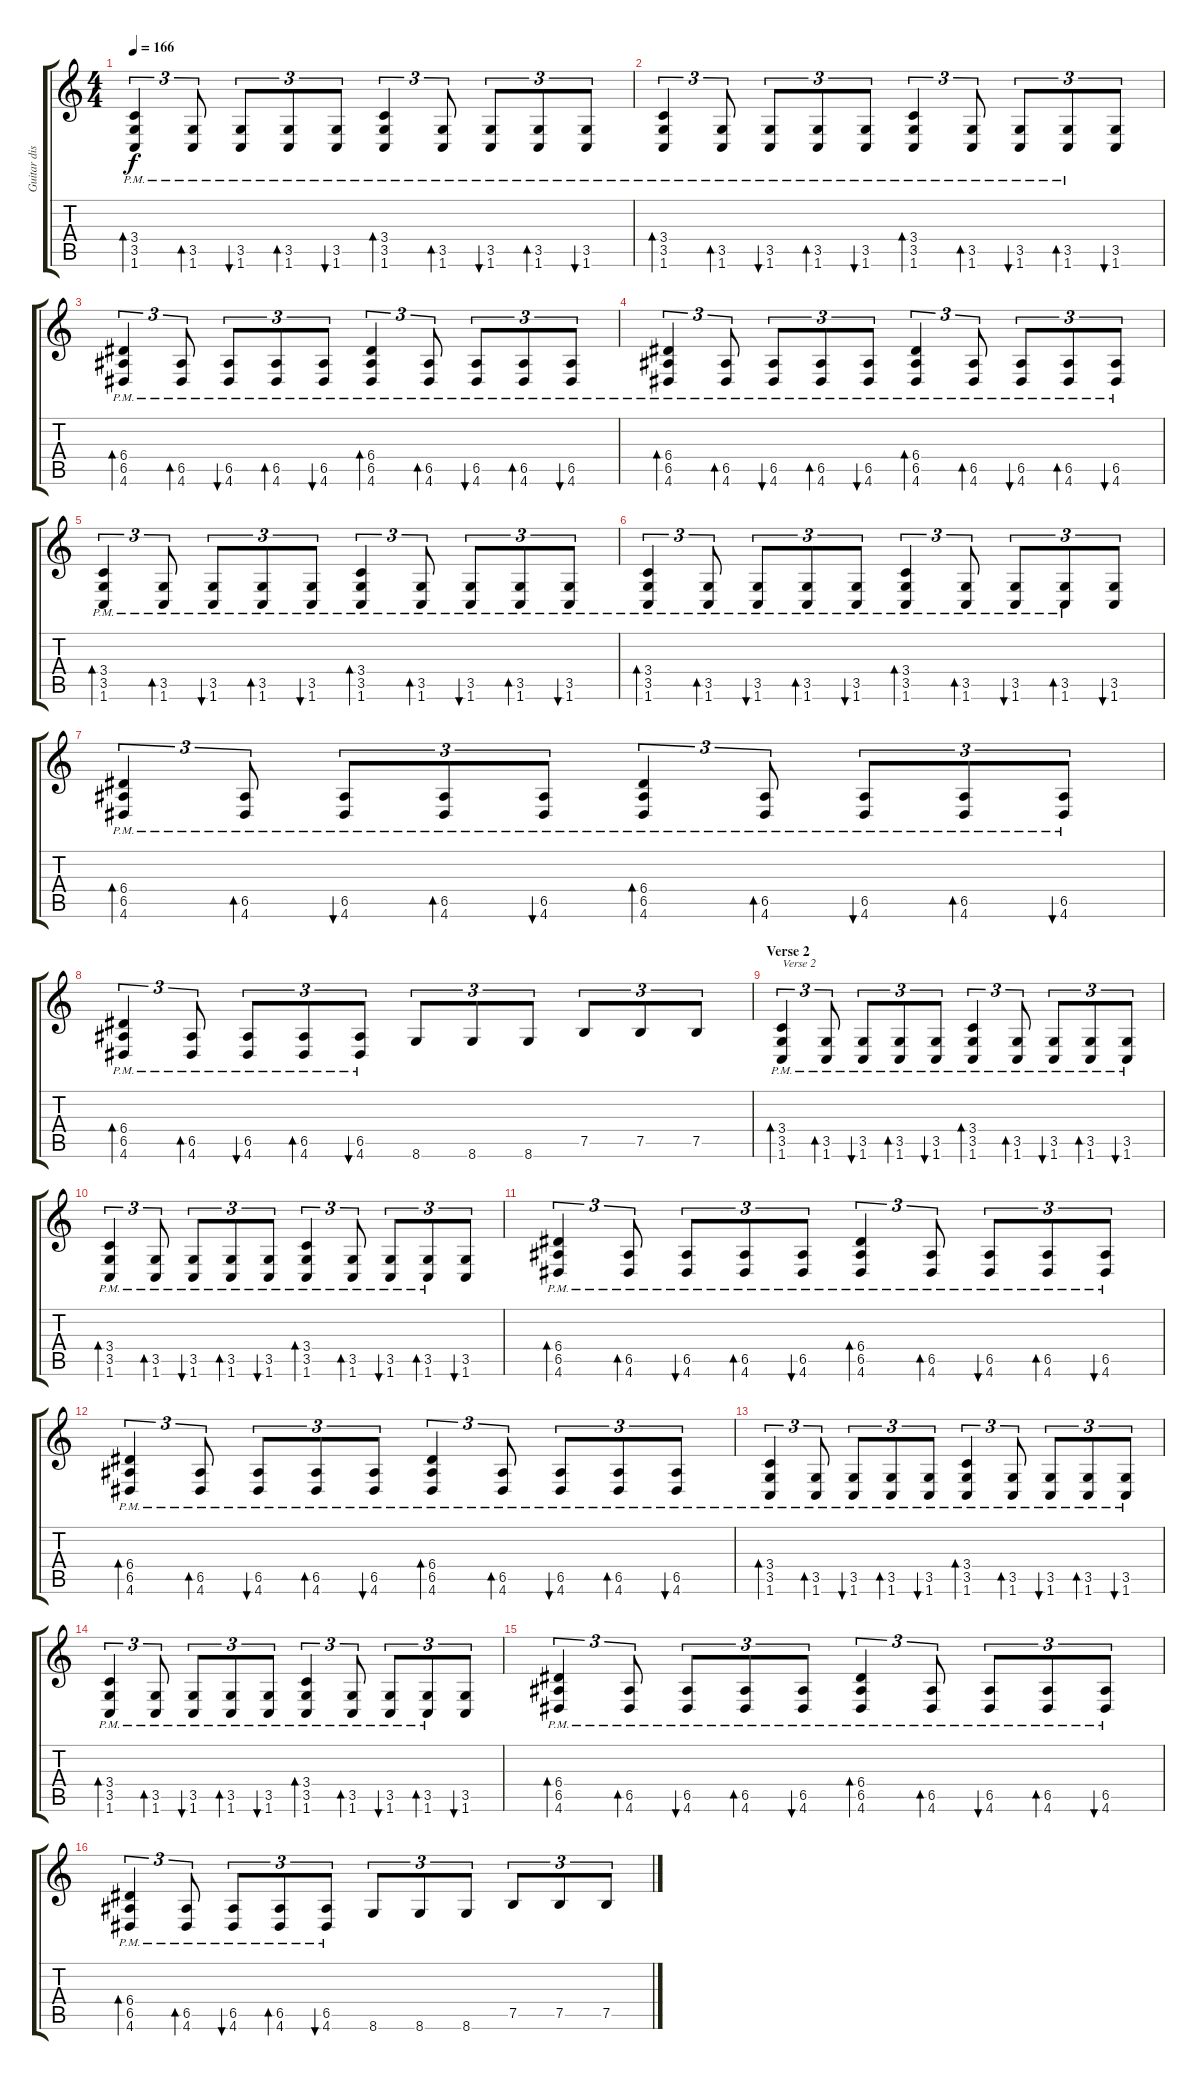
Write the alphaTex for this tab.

\track ("Guitar distortion 2" "Guitar dis") {instrument distortionguitar}
\staff {score tabs}
\tuning (B3 Gb3 D3 A2 E2 B1) {hide}
\ts (4 4)
\tempo 166
\clef g2
\ks c
(3.4 3.5 1.6{pm}).4{tu (3 2) bd 60 dy f} (3.5 1.6{pm}).8{tu (3 2) bd 60} (3.5 1.6{pm}).8{tu (3 2) bu 60} (3.5 1.6{pm}).8{tu (3 2) bd 60} (3.5 1.6{pm}).8{tu (3 2) bu 60} (3.4 3.5 1.6{pm}).4{tu (3 2) bd 60} (3.5 1.6{pm}).8{tu (3 2) bd 60} (3.5 1.6{pm}).8{tu (3 2) bu 60} (3.5 1.6{pm}).8{tu (3 2) bd 60} (3.5 1.6{pm}).8{tu (3 2) bu 60} |
(3.4 3.5 1.6{pm}).4{tu (3 2) bd 60} (3.5 1.6{pm}).8{tu (3 2) bd 60} (3.5 1.6{pm}).8{tu (3 2) bu 60} (3.5 1.6{pm}).8{tu (3 2) bd 60} (3.5 1.6{pm}).8{tu (3 2) bu 60} (3.4 3.5 1.6{pm}).4{tu (3 2) bd 60} (3.5 1.6{pm}).8{tu (3 2) bd 60} (3.5 1.6{pm}).8{tu (3 2) bu 60} (3.5 1.6{pm}).8{tu (3 2) bd 60} (3.5 1.6).8{tu (3 2) bu 60} |
(6.4 6.5 4.6{pm}).4{tu (3 2) bd 60} (6.5 4.6{pm}).8{tu (3 2) bd 60} (6.5 4.6{pm}).8{tu (3 2) bu 60} (6.5 4.6{pm}).8{tu (3 2) bd 60} (6.5 4.6{pm}).8{tu (3 2) bu 60} (6.4 6.5 4.6{pm}).4{tu (3 2) bd 60} (6.5 4.6{pm}).8{tu (3 2) bd 60} (6.5 4.6{pm}).8{tu (3 2) bu 60} (6.5 4.6{pm}).8{tu (3 2) bd 60} (6.5 4.6{pm}).8{tu (3 2) bu 60} |
(6.4 6.5 4.6{pm}).4{tu (3 2) bd 60} (6.5 4.6{pm}).8{tu (3 2) bd 60} (6.5 4.6{pm}).8{tu (3 2) bu 60} (6.5 4.6{pm}).8{tu (3 2) bd 60} (6.5 4.6{pm}).8{tu (3 2) bu 60} (6.4 6.5 4.6{pm}).4{tu (3 2) bd 60} (6.5 4.6{pm}).8{tu (3 2) bd 60} (6.5 4.6{pm}).8{tu (3 2) bu 60} (6.5 4.6{pm}).8{tu (3 2) bd 60} (6.5 4.6{pm}).8{tu (3 2) bu 60} |
(3.4 3.5 1.6{pm}).4{tu (3 2) bd 60} (3.5 1.6{pm}).8{tu (3 2) bd 60} (3.5 1.6{pm}).8{tu (3 2) bu 60} (3.5 1.6{pm}).8{tu (3 2) bd 60} (3.5 1.6{pm}).8{tu (3 2) bu 60} (3.4 3.5 1.6{pm}).4{tu (3 2) bd 60} (3.5 1.6{pm}).8{tu (3 2) bd 60} (3.5 1.6{pm}).8{tu (3 2) bu 60} (3.5 1.6{pm}).8{tu (3 2) bd 60} (3.5 1.6{pm}).8{tu (3 2) bu 60} |
(3.4 3.5 1.6{pm}).4{tu (3 2) bd 60} (3.5 1.6{pm}).8{tu (3 2) bd 60} (3.5 1.6{pm}).8{tu (3 2) bu 60} (3.5 1.6{pm}).8{tu (3 2) bd 60} (3.5 1.6{pm}).8{tu (3 2) bu 60} (3.4 3.5 1.6{pm}).4{tu (3 2) bd 60} (3.5 1.6{pm}).8{tu (3 2) bd 60} (3.5 1.6{pm}).8{tu (3 2) bu 60} (3.5 1.6{pm}).8{tu (3 2) bd 60} (3.5 1.6).8{tu (3 2) bu 60} |
(6.4 6.5 4.6{pm}).4{tu (3 2) bd 60} (6.5 4.6{pm}).8{tu (3 2) bd 60} (6.5 4.6{pm}).8{tu (3 2) bu 60} (6.5 4.6{pm}).8{tu (3 2) bd 60} (6.5 4.6{pm}).8{tu (3 2) bu 60} (6.4 6.5 4.6{pm}).4{tu (3 2) bd 60} (6.5 4.6{pm}).8{tu (3 2) bd 60} (6.5 4.6{pm}).8{tu (3 2) bu 60} (6.5 4.6{pm}).8{tu (3 2) bd 60} (6.5 4.6{pm}).8{tu (3 2) bu 60} |
(6.4 6.5 4.6{pm}).4{tu (3 2) bd 60} (6.5 4.6{pm}).8{tu (3 2) bd 60} (6.5 4.6{pm}).8{tu (3 2) bu 60} (6.5 4.6{pm}).8{tu (3 2) bd 60} (6.5 4.6{pm}).8{tu (3 2) bu 60} 8.6.8{tu (3 2)} 8.6.8{tu (3 2)} 8.6.8{tu (3 2)} 7.5.8{tu (3 2)} 7.5.8{tu (3 2)} 7.5.8{tu (3 2)} |
\section ("" "Verse 2")
(3.4 3.5 1.6{pm}).4{tu (3 2) bd 60 txt "Verse 2"} (3.5 1.6{pm}).8{tu (3 2) bd 60} (3.5 1.6{pm}).8{tu (3 2) bu 60} (3.5 1.6{pm}).8{tu (3 2) bd 60} (3.5 1.6{pm}).8{tu (3 2) bu 60} (3.4 3.5 1.6{pm}).4{tu (3 2) bd 60} (3.5 1.6{pm}).8{tu (3 2) bd 60} (3.5 1.6{pm}).8{tu (3 2) bu 60} (3.5 1.6{pm}).8{tu (3 2) bd 60} (3.5 1.6{pm}).8{tu (3 2) bu 60} |
(3.4 3.5 1.6{pm}).4{tu (3 2) bd 60} (3.5 1.6{pm}).8{tu (3 2) bd 60} (3.5 1.6{pm}).8{tu (3 2) bu 60} (3.5 1.6{pm}).8{tu (3 2) bd 60} (3.5 1.6{pm}).8{tu (3 2) bu 60} (3.4 3.5 1.6{pm}).4{tu (3 2) bd 60} (3.5 1.6{pm}).8{tu (3 2) bd 60} (3.5 1.6{pm}).8{tu (3 2) bu 60} (3.5 1.6{pm}).8{tu (3 2) bd 60} (3.5 1.6).8{tu (3 2) bu 60} |
(6.4 6.5 4.6{pm}).4{tu (3 2) bd 60} (6.5 4.6{pm}).8{tu (3 2) bd 60} (6.5 4.6{pm}).8{tu (3 2) bu 60} (6.5 4.6{pm}).8{tu (3 2) bd 60} (6.5 4.6{pm}).8{tu (3 2) bu 60} (6.4 6.5 4.6{pm}).4{tu (3 2) bd 60} (6.5 4.6{pm}).8{tu (3 2) bd 60} (6.5 4.6{pm}).8{tu (3 2) bu 60} (6.5 4.6{pm}).8{tu (3 2) bd 60} (6.5 4.6{pm}).8{tu (3 2) bu 60} |
(6.4 6.5 4.6{pm}).4{tu (3 2) bd 60} (6.5 4.6{pm}).8{tu (3 2) bd 60} (6.5 4.6{pm}).8{tu (3 2) bu 60} (6.5 4.6{pm}).8{tu (3 2) bd 60} (6.5 4.6{pm}).8{tu (3 2) bu 60} (6.4 6.5 4.6{pm}).4{tu (3 2) bd 60} (6.5 4.6{pm}).8{tu (3 2) bd 60} (6.5 4.6{pm}).8{tu (3 2) bu 60} (6.5 4.6{pm}).8{tu (3 2) bd 60} (6.5 4.6{pm}).8{tu (3 2) bu 60} |
(3.4 3.5 1.6{pm}).4{tu (3 2) bd 60} (3.5 1.6{pm}).8{tu (3 2) bd 60} (3.5 1.6{pm}).8{tu (3 2) bu 60} (3.5 1.6{pm}).8{tu (3 2) bd 60} (3.5 1.6{pm}).8{tu (3 2) bu 60} (3.4 3.5 1.6{pm}).4{tu (3 2) bd 60} (3.5 1.6{pm}).8{tu (3 2) bd 60} (3.5 1.6{pm}).8{tu (3 2) bu 60} (3.5 1.6{pm}).8{tu (3 2) bd 60} (3.5 1.6{pm}).8{tu (3 2) bu 60} |
(3.4 3.5 1.6{pm}).4{tu (3 2) bd 60} (3.5 1.6{pm}).8{tu (3 2) bd 60} (3.5 1.6{pm}).8{tu (3 2) bu 60} (3.5 1.6{pm}).8{tu (3 2) bd 60} (3.5 1.6{pm}).8{tu (3 2) bu 60} (3.4 3.5 1.6{pm}).4{tu (3 2) bd 60} (3.5 1.6{pm}).8{tu (3 2) bd 60} (3.5 1.6{pm}).8{tu (3 2) bu 60} (3.5 1.6{pm}).8{tu (3 2) bd 60} (3.5 1.6).8{tu (3 2) bu 60} |
(6.4 6.5 4.6{pm}).4{tu (3 2) bd 60} (6.5 4.6{pm}).8{tu (3 2) bd 60} (6.5 4.6{pm}).8{tu (3 2) bu 60} (6.5 4.6{pm}).8{tu (3 2) bd 60} (6.5 4.6{pm}).8{tu (3 2) bu 60} (6.4 6.5 4.6{pm}).4{tu (3 2) bd 60} (6.5 4.6{pm}).8{tu (3 2) bd 60} (6.5 4.6{pm}).8{tu (3 2) bu 60} (6.5 4.6{pm}).8{tu (3 2) bd 60} (6.5 4.6{pm}).8{tu (3 2) bu 60} |
(6.4 6.5 4.6{pm}).4{tu (3 2) bd 60} (6.5 4.6{pm}).8{tu (3 2) bd 60} (6.5 4.6{pm}).8{tu (3 2) bu 60} (6.5 4.6{pm}).8{tu (3 2) bd 60} (6.5 4.6{pm}).8{tu (3 2) bu 60} 8.6.8{tu (3 2)} 8.6.8{tu (3 2)} 8.6.8{tu (3 2)} 7.5.8{tu (3 2)} 7.5.8{tu (3 2)} 7.5.8{tu (3 2)}
